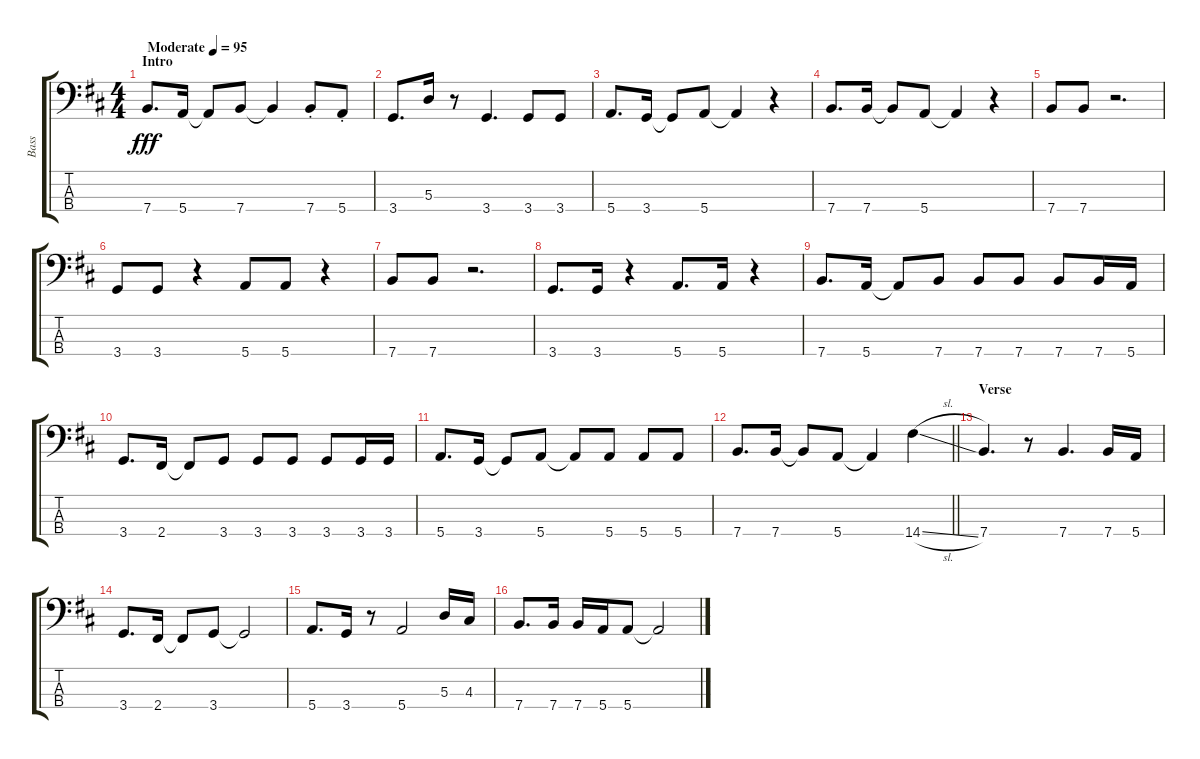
\track ("Bass" "Bass") {instrument electricbasspick}
\staff {score tabs}
\tuning (G2 D2 A1 E1) {hide}
\ts (4 4)
\section ("" "Intro")
\tempo (95 "Moderate")
\clef f4
\ks d
7.4.8{d dy fff instrument electricbasspick} 5.4.16 5.4{t}.8 7.4.8 7.4{t}.4 7.4{st}.8 5.4{st}.8 |
3.4.8{d} 5.3.16 r.8 3.4.4{d} 3.4.8 3.4.8 |
5.4.8{d} 3.4.16 3.4{t}.8 5.4.8 5.4{t}.4 r.4 |
7.4.8{d} 7.4.16 7.4{t}.8 5.4.8 5.4{t}.4 r.4 |
7.4.8 7.4.8 r.2{d} |
3.4.8 3.4.8 r.4 5.4.8 5.4.8 r.4 |
7.4.8 7.4.8 r.2{d} |
3.4.8{d} 3.4.16 r.4 5.4.8{d} 5.4.16 r.4 |
7.4.8{d} 5.4.16 5.4{t}.8 7.4.8 7.4.8 7.4.8 7.4.8 7.4.16 5.4.16 |
3.4.8{d} 2.4.16 2.4{t}.8 3.4.8 3.4.8 3.4.8 3.4.8 3.4.16 3.4.16 |
5.4.8{d} 3.4.16 3.4{t}.8 5.4.8 5.4{t}.8 5.4.8 5.4.8 5.4.8 |
\barLineRight lightlight
7.4.8{d} 7.4.16 7.4{t}.8 5.4.8 5.4{t}.4 14.4{sl}.4 |
\section ("" "Verse")
7.4.4{d} r.8 7.4.4{d} 7.4.16 5.4.16 |
3.4.8{d} 2.4.16 2.4{t}.8 3.4.8 3.4{t}.2 |
5.4.8{d} 3.4.16 r.8 5.4.2 5.3.16 4.3.16 |
7.4.8{d} 7.4.16 7.4.16 5.4.16 5.4.8 5.4{t}.2
